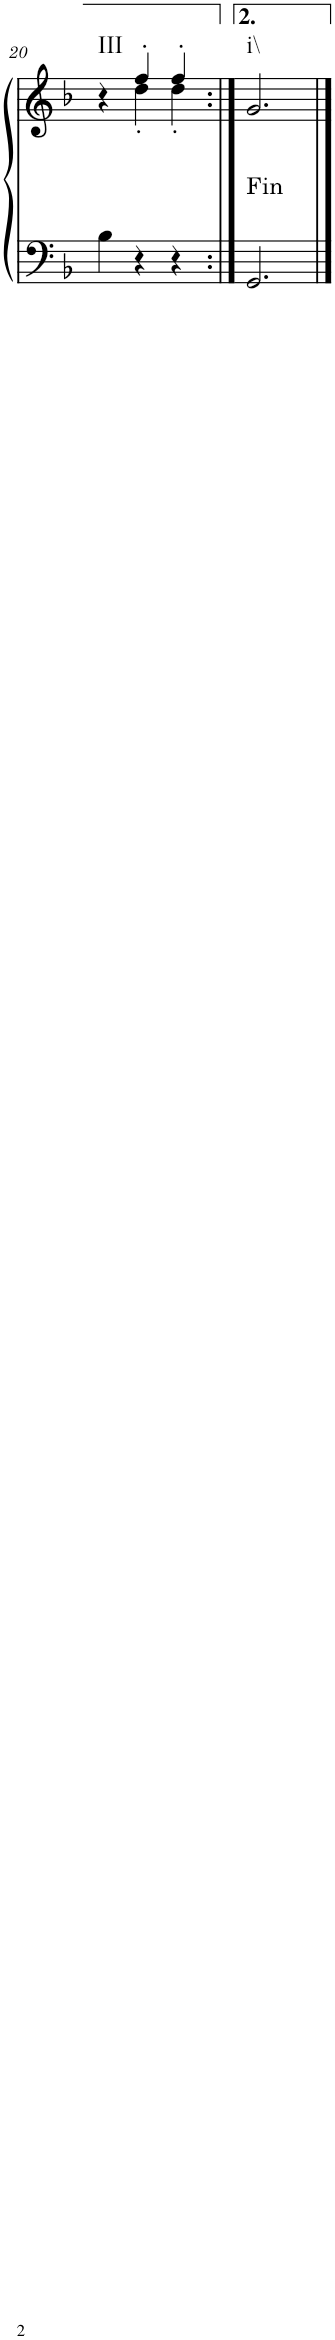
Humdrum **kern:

**kern	**kern
*part1	*part1
*staff2	*staff1
*I"Piano	*
*I'Pno.	*
!!LO:PB:g=z
*clefF4	*clefG2
*k[b-]	*k[b-]
*M3/4	*M3/4
=20	=20
*	*^
!	!LO:TX:b:t=III	!
4B-\	4r	4ryy
4r	4ff'/	4dd'\
4r	4ff'/	4dd'\
=46:|!	=46:|!	=46:|!
!	!LO:TX:b:t=i\\	!
!LO:TX:a:t=Fin	!	!
*	*v	*v
2.GG/	2.g/
==	==
*-	*-
